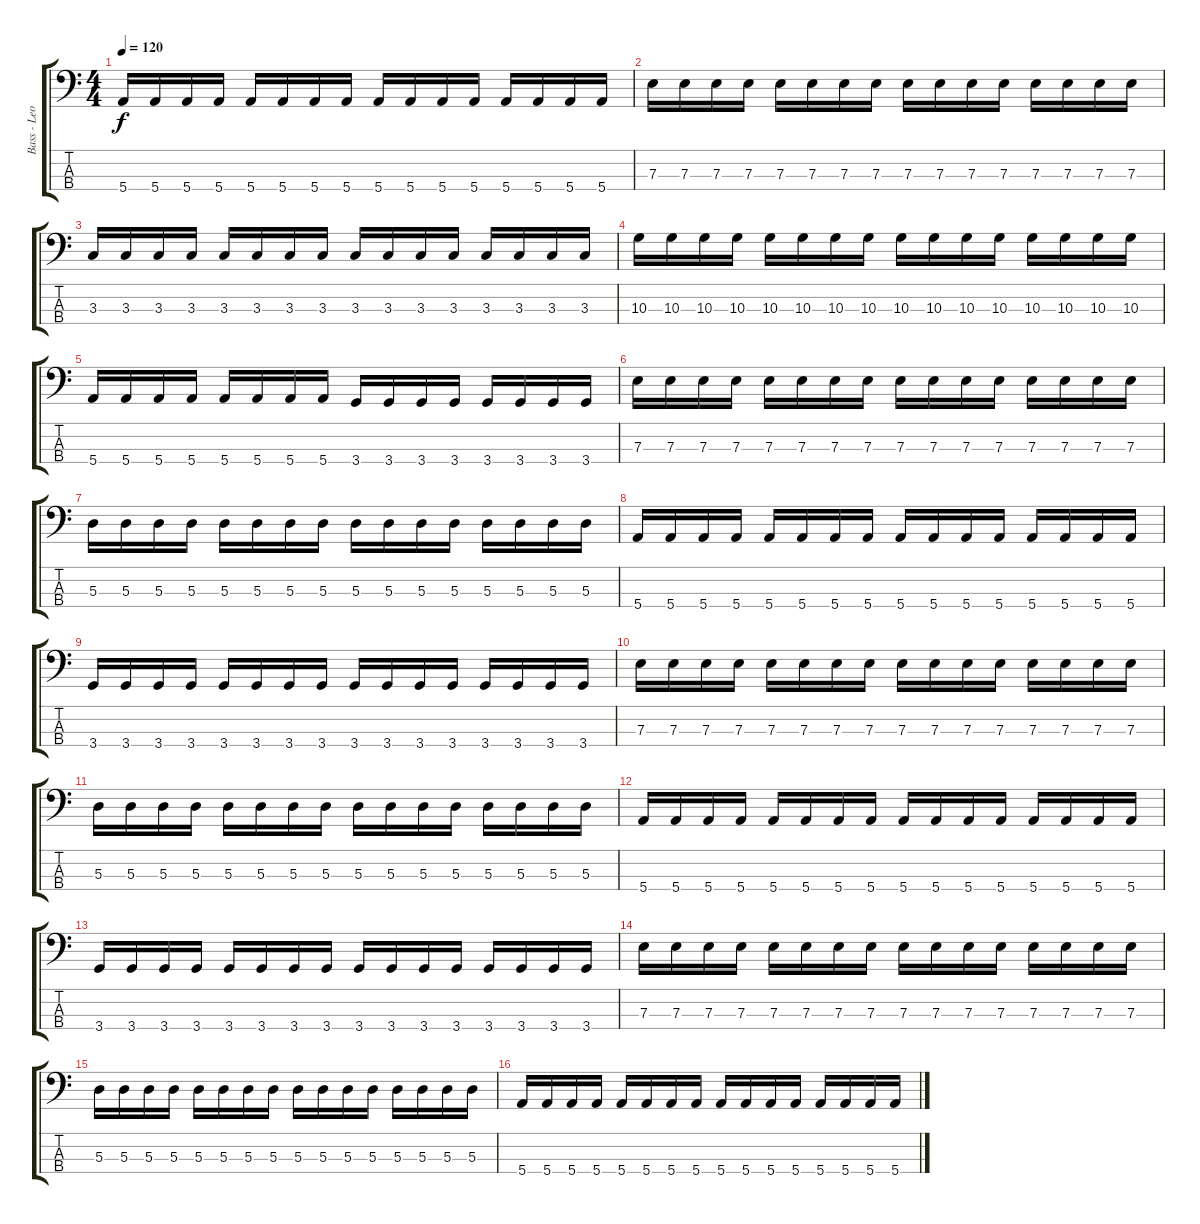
\track ("Bass - Leo" "Bass - Leo") {instrument electricbasspick}
\staff {score tabs}
\tuning (G2 D2 A1 E1) {hide}
\ts (4 4)
\tempo 120
\clef f4
\ks c
5.4.16{dy f} 5.4.16 5.4.16 5.4.16 5.4.16 5.4.16 5.4.16 5.4.16 5.4.16 5.4.16 5.4.16 5.4.16 5.4.16 5.4.16 5.4.16 5.4.16 |
7.3.16 7.3.16 7.3.16 7.3.16 7.3.16 7.3.16 7.3.16 7.3.16 7.3.16 7.3.16 7.3.16 7.3.16 7.3.16 7.3.16 7.3.16 7.3.16 |
3.3.16 3.3.16 3.3.16 3.3.16 3.3.16 3.3.16 3.3.16 3.3.16 3.3.16 3.3.16 3.3.16 3.3.16 3.3.16 3.3.16 3.3.16 3.3.16 |
10.3.16 10.3.16 10.3.16 10.3.16 10.3.16 10.3.16 10.3.16 10.3.16 10.3.16 10.3.16 10.3.16 10.3.16 10.3.16 10.3.16 10.3.16 10.3.16 |
5.4.16 5.4.16 5.4.16 5.4.16 5.4.16 5.4.16 5.4.16 5.4.16 3.4.16 3.4.16 3.4.16 3.4.16 3.4.16 3.4.16 3.4.16 3.4.16 |
7.3.16 7.3.16 7.3.16 7.3.16 7.3.16 7.3.16 7.3.16 7.3.16 7.3.16 7.3.16 7.3.16 7.3.16 7.3.16 7.3.16 7.3.16 7.3.16 |
5.3.16 5.3.16 5.3.16 5.3.16 5.3.16 5.3.16 5.3.16 5.3.16 5.3.16 5.3.16 5.3.16 5.3.16 5.3.16 5.3.16 5.3.16 5.3.16 |
5.4.16 5.4.16 5.4.16 5.4.16 5.4.16 5.4.16 5.4.16 5.4.16 5.4.16 5.4.16 5.4.16 5.4.16 5.4.16 5.4.16 5.4.16 5.4.16 |
3.4.16 3.4.16 3.4.16 3.4.16 3.4.16 3.4.16 3.4.16 3.4.16 3.4.16 3.4.16 3.4.16 3.4.16 3.4.16 3.4.16 3.4.16 3.4.16 |
7.3.16 7.3.16 7.3.16 7.3.16 7.3.16 7.3.16 7.3.16 7.3.16 7.3.16 7.3.16 7.3.16 7.3.16 7.3.16 7.3.16 7.3.16 7.3.16 |
5.3.16 5.3.16 5.3.16 5.3.16 5.3.16 5.3.16 5.3.16 5.3.16 5.3.16 5.3.16 5.3.16 5.3.16 5.3.16 5.3.16 5.3.16 5.3.16 |
5.4.16 5.4.16 5.4.16 5.4.16 5.4.16 5.4.16 5.4.16 5.4.16 5.4.16 5.4.16 5.4.16 5.4.16 5.4.16 5.4.16 5.4.16 5.4.16 |
3.4.16 3.4.16 3.4.16 3.4.16 3.4.16 3.4.16 3.4.16 3.4.16 3.4.16 3.4.16 3.4.16 3.4.16 3.4.16 3.4.16 3.4.16 3.4.16 |
7.3.16 7.3.16 7.3.16 7.3.16 7.3.16 7.3.16 7.3.16 7.3.16 7.3.16 7.3.16 7.3.16 7.3.16 7.3.16 7.3.16 7.3.16 7.3.16 |
5.3.16 5.3.16 5.3.16 5.3.16 5.3.16 5.3.16 5.3.16 5.3.16 5.3.16 5.3.16 5.3.16 5.3.16 5.3.16 5.3.16 5.3.16 5.3.16 |
5.4.16 5.4.16 5.4.16 5.4.16 5.4.16 5.4.16 5.4.16 5.4.16 5.4.16 5.4.16 5.4.16 5.4.16 5.4.16 5.4.16 5.4.16 5.4.16
